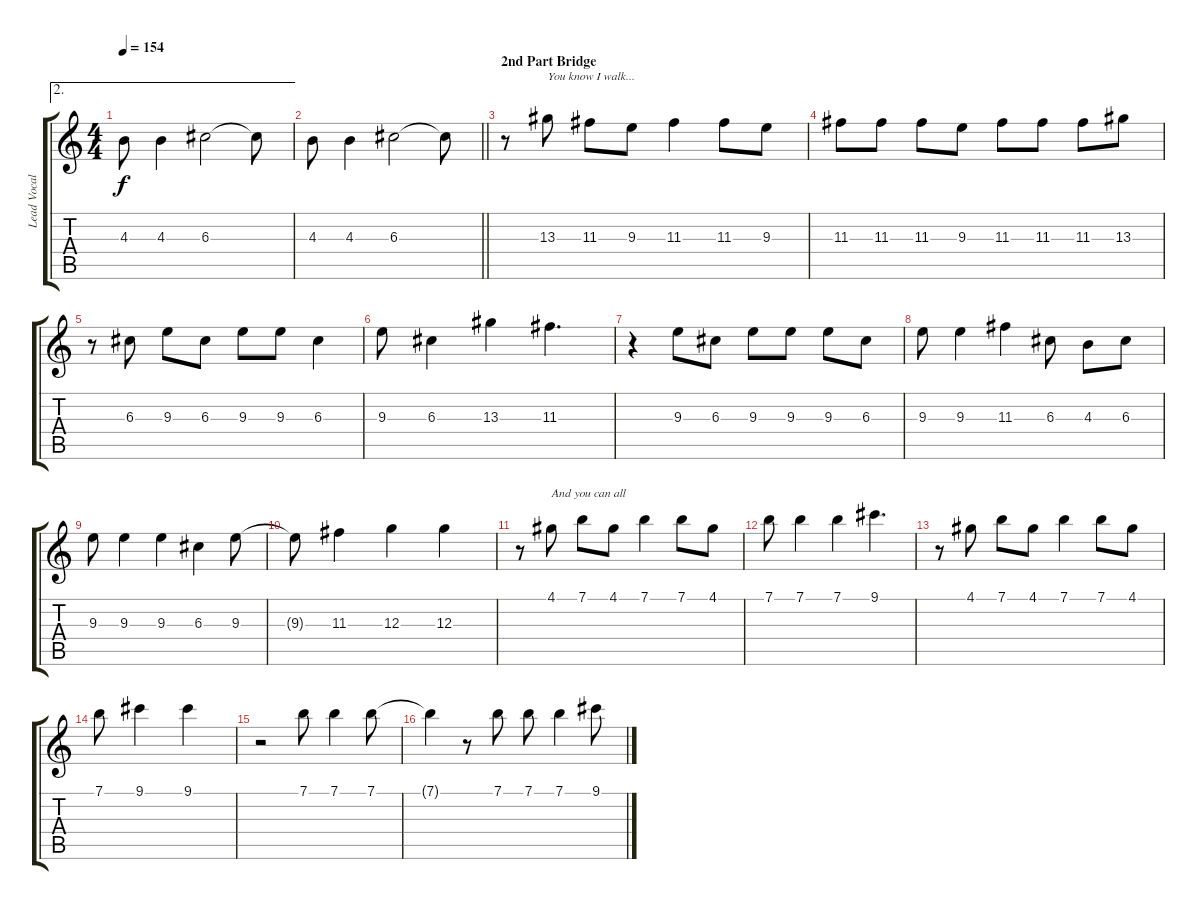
\track ("Lead Vocals" "Lead Vocal") {instrument acousticguitarsteel}
\staff {score tabs}
\tuning (E4 B3 G3 D3 A2 E2) {hide}
\ae 2
\ts (4 4)
\tempo 154
\clef g2
\ks c
4.3.8{dy f} 4.3.4 6.3.2 6.3{t}.8 |
\barLineRight lightlight
4.3.8 4.3.4 6.3.2 6.3{t}.8 |
\section ("" "2nd Part Bridge")
r.8 13.3.8{txt "You know I walk..."} 11.3.8 9.3.8 11.3.4 11.3.8 9.3.8 |
11.3.8 11.3.8 11.3.8 9.3.8 11.3.8 11.3.8 11.3.8 13.3.8 |
r.8 6.3.8 9.3.8 6.3.8 9.3.8 9.3.8 6.3.4 |
9.3.8 6.3.4 13.3.4 11.3.4{d} |
r.4 9.3.8 6.3.8 9.3.8 9.3.8 9.3.8 6.3.8 |
9.3.8 9.3.4 11.3.4 6.3.8 4.3.8 6.3.8 |
9.3.8 9.3.4 9.3.4 6.3.4 9.3.8 |
9.3{t}.8 11.3.4 12.3.4 12.3.4 |
r.8 4.1.8{txt "And you can all"} 7.1.8 4.1.8 7.1.4 7.1.8 4.1.8 |
7.1.8 7.1.4 7.1.4 9.1.4{d} |
r.8 4.1.8 7.1.8 4.1.8 7.1.4 7.1.8 4.1.8 |
7.1.8 9.1.4 9.1.4 |
r.2 7.1.8 7.1.4 7.1.8 |
7.1{t}.4 r.8 7.1.8 7.1.8 7.1.4 9.1.8
